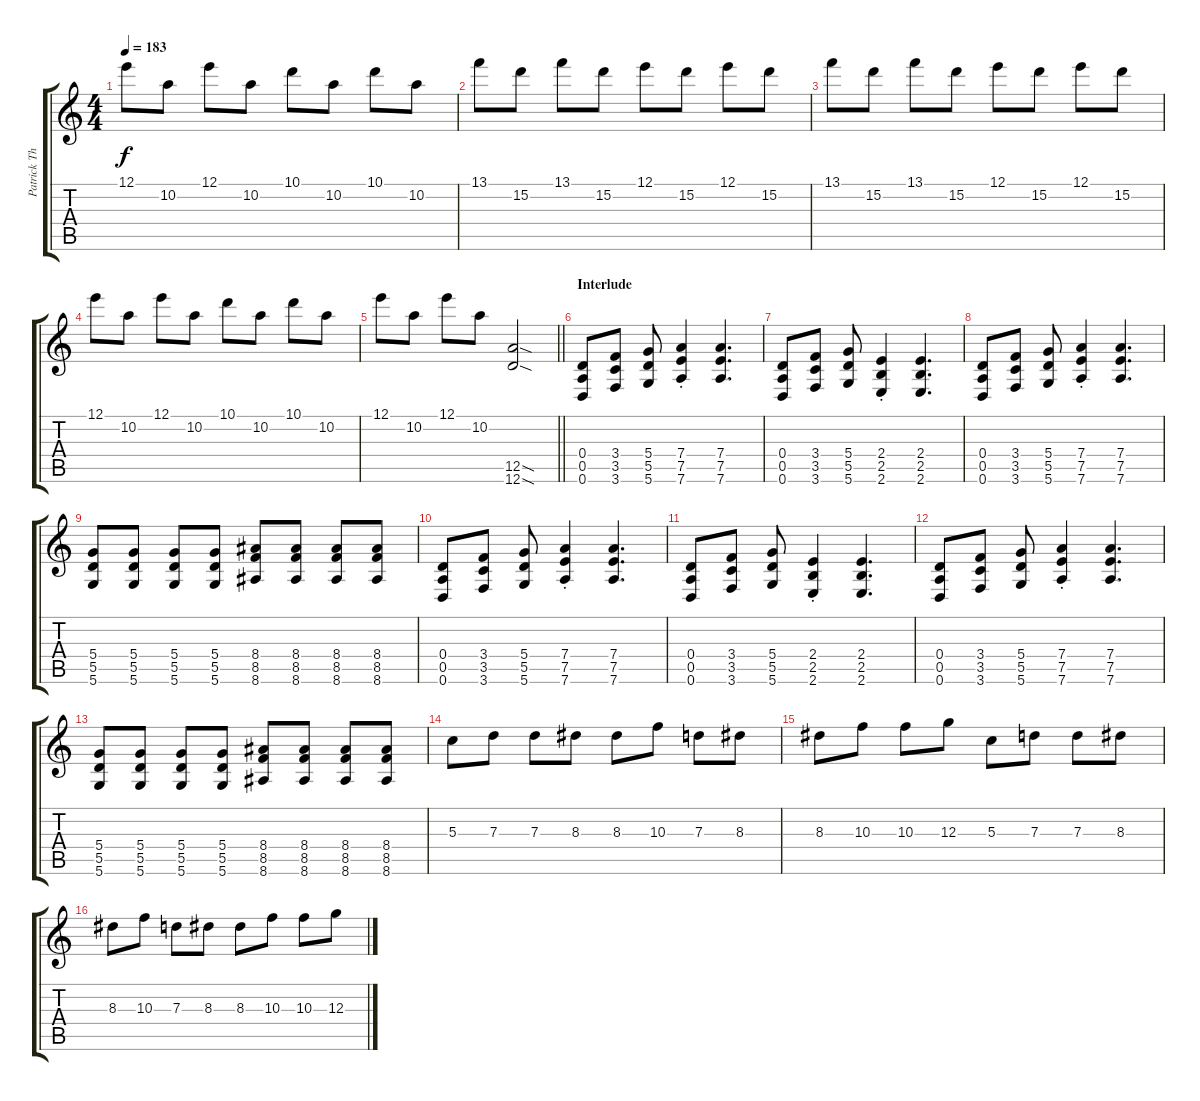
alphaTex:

\track ("Patrick Thompson - Lead Guitar" "Patrick Th") {instrument distortionguitar}
\staff {score tabs}
\tuning (E4 B3 G3 D3 A2 D2) {hide}
\ts (4 4)
\tempo 183
\clef g2
\ks c
12.1.8{dy f} 10.2.8 12.1.8 10.2.8 10.1.8 10.2.8 10.1.8 10.2.8 |
13.1.8 15.2.8 13.1.8 15.2.8 12.1.8 15.2.8 12.1.8 15.2.8 |
13.1.8 15.2.8 13.1.8 15.2.8 12.1.8 15.2.8 12.1.8 15.2.8 |
12.1.8 10.2.8 12.1.8 10.2.8 10.1.8 10.2.8 10.1.8 10.2.8 |
\barLineRight lightlight
12.1.8 10.2.8 12.1.8 10.2.8 (12.5{sod} 12.6{sod}).2 |
\section ("" "Interlude")
(0.4 0.5 0.6).8 (3.4 3.5 3.6).8 (5.4 5.5 5.6).8 (7.4{st} 7.5{st} 7.6{st}).4 (7.4 7.5 7.6).4{d} |
(0.4 0.5 0.6).8 (3.4 3.5 3.6).8 (5.4 5.5 5.6).8 (2.4{st} 2.5{st} 2.6{st}).4 (2.4 2.5 2.6).4{d} |
(0.4 0.5 0.6).8 (3.4 3.5 3.6).8 (5.4 5.5 5.6).8 (7.4{st} 7.5{st} 7.6{st}).4 (7.4 7.5 7.6).4{d} |
(5.4 5.5 5.6).8 (5.4 5.5 5.6).8 (5.4 5.5 5.6).8 (5.4 5.5 5.6).8 (8.4 8.5 8.6).8 (8.4 8.5 8.6).8 (8.4 8.5 8.6).8 (8.4 8.5 8.6).8 |
(0.4 0.5 0.6).8 (3.4 3.5 3.6).8 (5.4 5.5 5.6).8 (7.4{st} 7.5{st} 7.6{st}).4 (7.4 7.5 7.6).4{d} |
(0.4 0.5 0.6).8 (3.4 3.5 3.6).8 (5.4 5.5 5.6).8 (2.4{st} 2.5{st} 2.6{st}).4 (2.4 2.5 2.6).4{d} |
(0.4 0.5 0.6).8 (3.4 3.5 3.6).8 (5.4 5.5 5.6).8 (7.4{st} 7.5{st} 7.6{st}).4 (7.4 7.5 7.6).4{d} |
(5.4 5.5 5.6).8 (5.4 5.5 5.6).8 (5.4 5.5 5.6).8 (5.4 5.5 5.6).8 (8.4 8.5 8.6).8 (8.4 8.5 8.6).8 (8.4 8.5 8.6).8 (8.4 8.5 8.6).8 |
5.3.8 7.3.8 7.3.8 8.3.8 8.3.8 10.3.8 7.3.8 8.3.8 |
8.3.8 10.3.8 10.3.8 12.3.8 5.3.8 7.3.8 7.3.8 8.3.8 |
8.3.8 10.3.8 7.3.8 8.3.8 8.3.8 10.3.8 10.3.8 12.3.8
